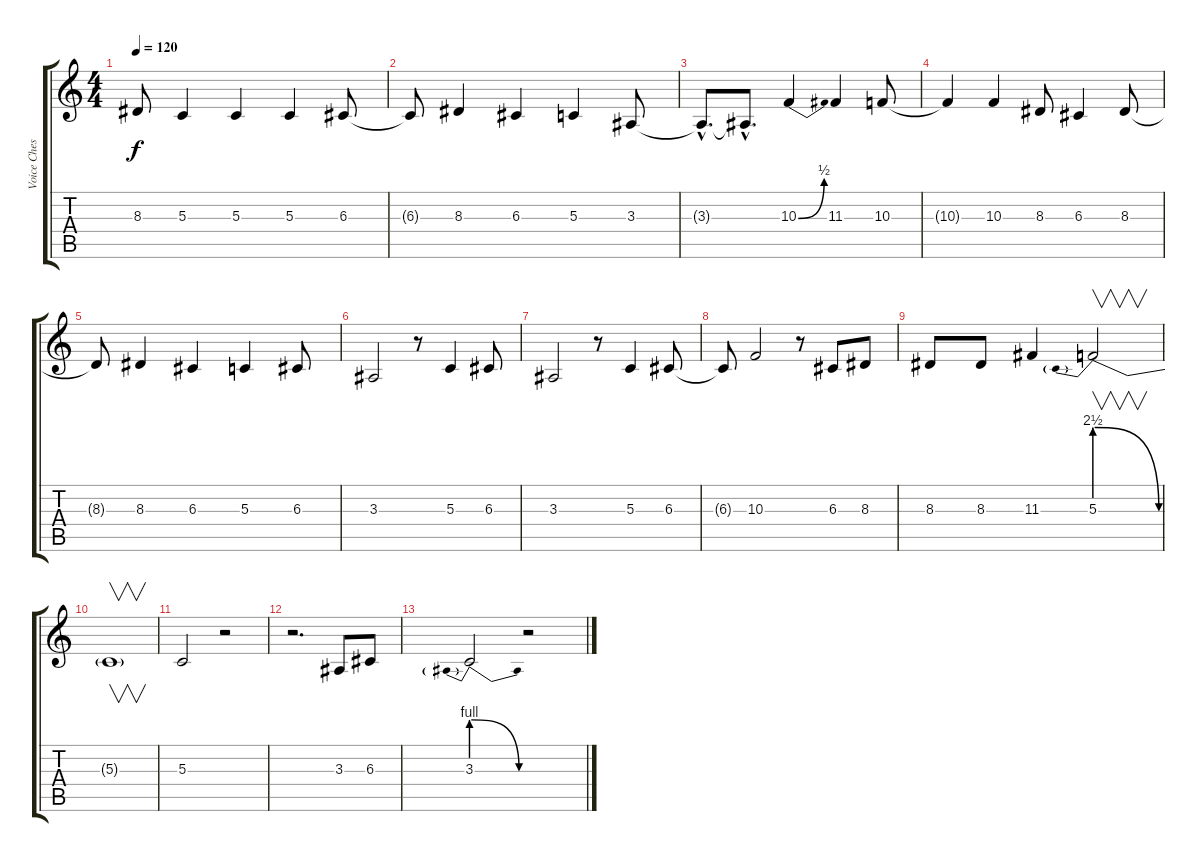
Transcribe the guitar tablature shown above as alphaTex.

\track ("Voice Chester" "Voice Ches") {instrument bassoon}
\staff {score tabs}
\tuning (E4 B3 G3 D3 A2 E2) {hide}
\ts (4 4)
\tempo 120
\clef g2
\ks c
8.3{t}.8{dy f} 5.3.4 5.3.4 5.3.4 6.3.8 |
6.3{t}.8 8.3.4 6.3.4 5.3.4 3.3.8 |
3.3{hac t}.8{d} 3.3{hac t}.8{d} 10.3{be (bend 0 0 60 2)}.4 11.3.4 10.3.8 |
10.3{t}.4 10.3.4 8.3.8 6.3.4 8.3.8 |
8.3{t}.8 8.3.4 6.3.4 5.3.4 6.3.8 |
3.3.2 r.8 5.3.4 6.3.8 |
3.3.2 r.8 5.3.4 6.3.8 |
6.3{t}.8 10.3.2 r.8 6.3.8 8.3.8 |
8.3.8 8.3.8 11.3.4 5.3{be (prebendrelease 0 10 60 0)}.2{v} |
5.3{t}.1{v} |
5.3.2 r.2 |
r.2{d} 3.3.8 6.3.8 |
3.3{be (prebendrelease 0 4 60 0)}.2 r.2
